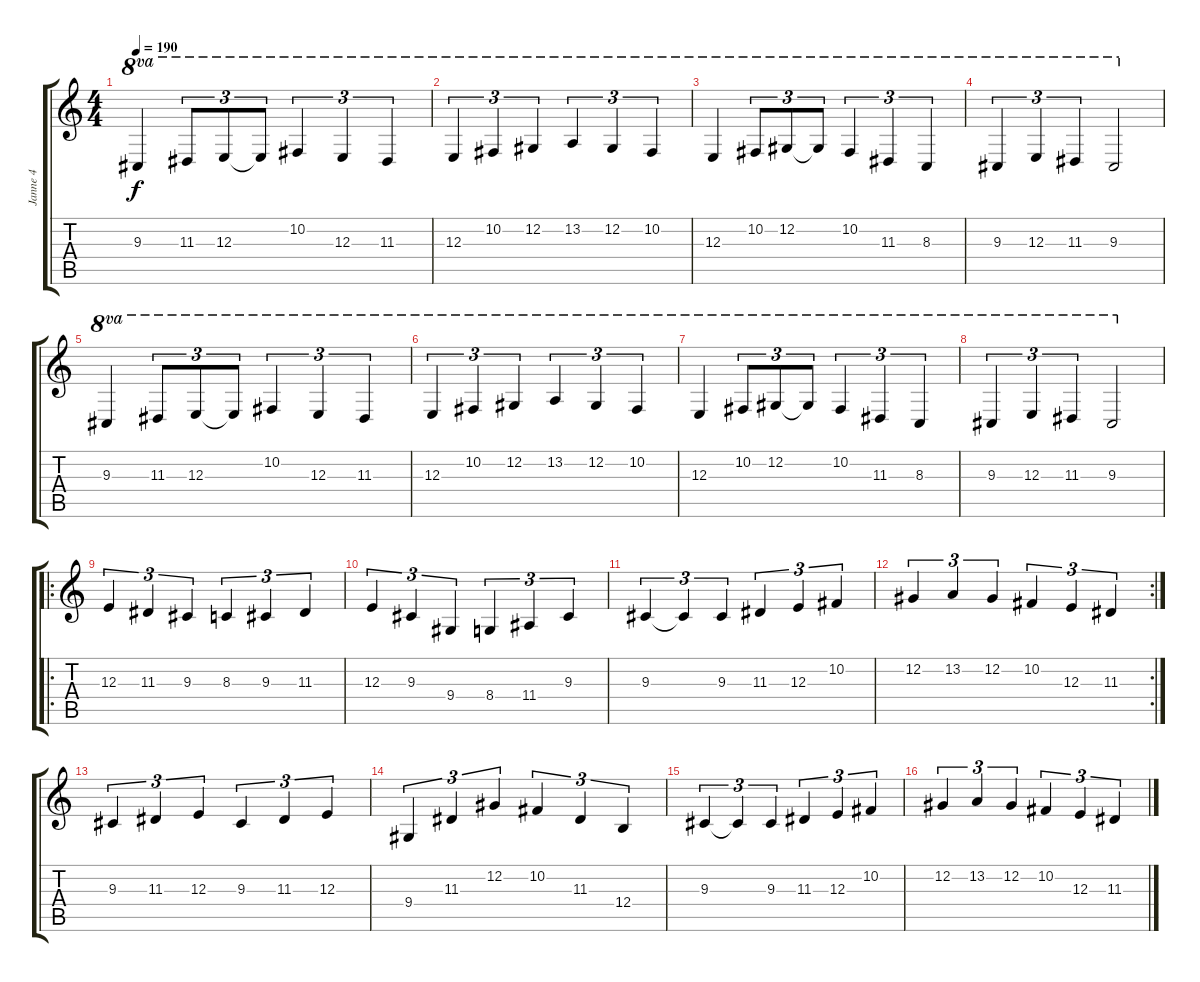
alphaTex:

\track ("Janne 4" "Janne 4") {instrument reedorgan}
\staff {score tabs}
\tuning (Db4 Ab3 E3 B2 Gb2 Db2) {hide}
\ts (4 4)
\tempo 190
\clef g2
\ks c
9.3.4{ot 8va dy f} 11.3.8{tu (3 2) ot 8va} 12.3.8{tu (3 2) ot 8va} 12.3{t}.8{tu (3 2) ot 8va} 10.2.4{tu (3 2) ot 8va} 12.3.4{tu (3 2) ot 8va} 11.3.4{tu (3 2) ot 8va} |
12.3.4{tu (3 2) ot 8va} 10.2.4{tu (3 2) ot 8va} 12.2.4{tu (3 2) ot 8va} 13.2.4{tu (3 2) ot 8va} 12.2.4{tu (3 2) ot 8va} 10.2.4{tu (3 2) ot 8va} |
12.3.4{ot 8va} 10.2.8{tu (3 2) ot 8va} 12.2.8{tu (3 2) ot 8va} 12.2{t}.8{tu (3 2) ot 8va} 10.2.4{tu (3 2) ot 8va} 11.3.4{tu (3 2) ot 8va} 8.3.4{tu (3 2) ot 8va} |
9.3.4{tu (3 2) ot 8va} 12.3.4{tu (3 2) ot 8va} 11.3.4{tu (3 2) ot 8va} 9.3.2{ot 8va} |
9.3.4{ot 8va} 11.3.8{tu (3 2) ot 8va} 12.3.8{tu (3 2) ot 8va} 12.3{t}.8{tu (3 2) ot 8va} 10.2.4{tu (3 2) ot 8va} 12.3.4{tu (3 2) ot 8va} 11.3.4{tu (3 2) ot 8va} |
12.3.4{tu (3 2) ot 8va} 10.2.4{tu (3 2) ot 8va} 12.2.4{tu (3 2) ot 8va} 13.2.4{tu (3 2) ot 8va} 12.2.4{tu (3 2) ot 8va} 10.2.4{tu (3 2) ot 8va} |
12.3.4{ot 8va} 10.2.8{tu (3 2) ot 8va} 12.2.8{tu (3 2) ot 8va} 12.2{t}.8{tu (3 2) ot 8va} 10.2.4{tu (3 2) ot 8va} 11.3.4{tu (3 2) ot 8va} 8.3.4{tu (3 2) ot 8va} |
9.3.4{tu (3 2) ot 8va} 12.3.4{tu (3 2) ot 8va} 11.3.4{tu (3 2) ot 8va} 9.3.2{ot 8va} |
\ro
12.3.4{tu (3 2)} 11.3.4{tu (3 2)} 9.3.4{tu (3 2)} 8.3.4{tu (3 2)} 9.3.4{tu (3 2)} 11.3.4{tu (3 2)} |
12.3.4{tu (3 2)} 9.3.4{tu (3 2)} 9.4.4{tu (3 2)} 8.4.4{tu (3 2)} 11.4.4{tu (3 2)} 9.3.4{tu (3 2)} |
9.3.4{tu (3 2)} 9.3{t}.4{tu (3 2)} 9.3.4{tu (3 2)} 11.3.4{tu (3 2)} 12.3.4{tu (3 2)} 10.2.4{tu (3 2)} |
\rc 2
12.2.4{tu (3 2)} 13.2.4{tu (3 2)} 12.2.4{tu (3 2)} 10.2.4{tu (3 2)} 12.3.4{tu (3 2)} 11.3.4{tu (3 2)} |
9.3.4{tu (3 2)} 11.3.4{tu (3 2)} 12.3.4{tu (3 2)} 9.3.4{tu (3 2)} 11.3.4{tu (3 2)} 12.3.4{tu (3 2)} |
9.4.4{tu (3 2)} 11.3.4{tu (3 2)} 12.2.4{tu (3 2)} 10.2.4{tu (3 2)} 11.3.4{tu (3 2)} 12.4.4{tu (3 2)} |
9.3.4{tu (3 2)} 9.3{t}.4{tu (3 2)} 9.3.4{tu (3 2)} 11.3.4{tu (3 2)} 12.3.4{tu (3 2)} 10.2.4{tu (3 2)} |
12.2.4{tu (3 2)} 13.2.4{tu (3 2)} 12.2.4{tu (3 2)} 10.2.4{tu (3 2)} 12.3.4{tu (3 2)} 11.3.4{tu (3 2)}
